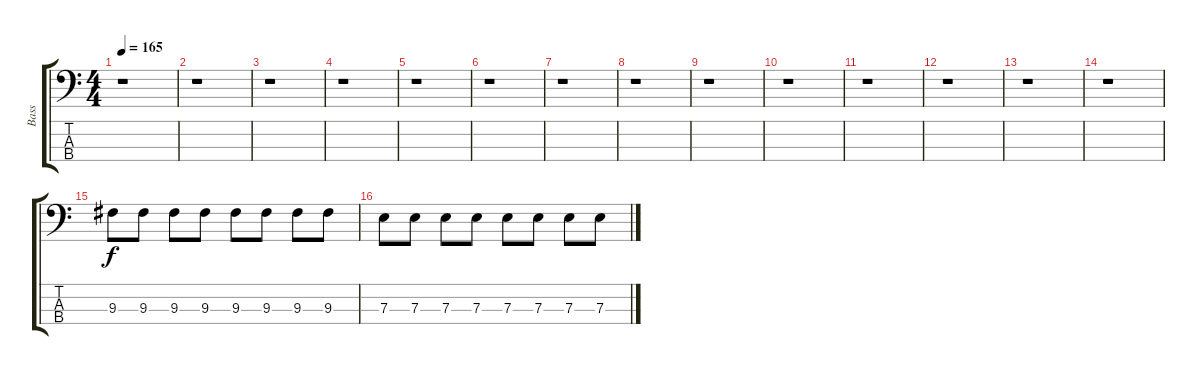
\track ("Bass" "Bass") {instrument electricbassfinger}
\staff {score tabs}
\tuning (G2 D2 A1 E1) {hide}
\ts (4 4)
\tempo 165
\clef f4
\ks c
r.1{dy f instrument electricbassfinger} |
r.1 |
r.1 |
r.1 |
r.1 |
r.1 |
r.1 |
r.1 |
r.1 |
r.1 |
r.1 |
r.1 |
r.1 |
r.1 |
9.3.8 9.3.8 9.3.8 9.3.8 9.3.8 9.3.8 9.3.8 9.3.8 |
7.3.8 7.3.8 7.3.8 7.3.8 7.3.8 7.3.8 7.3.8 7.3.8
